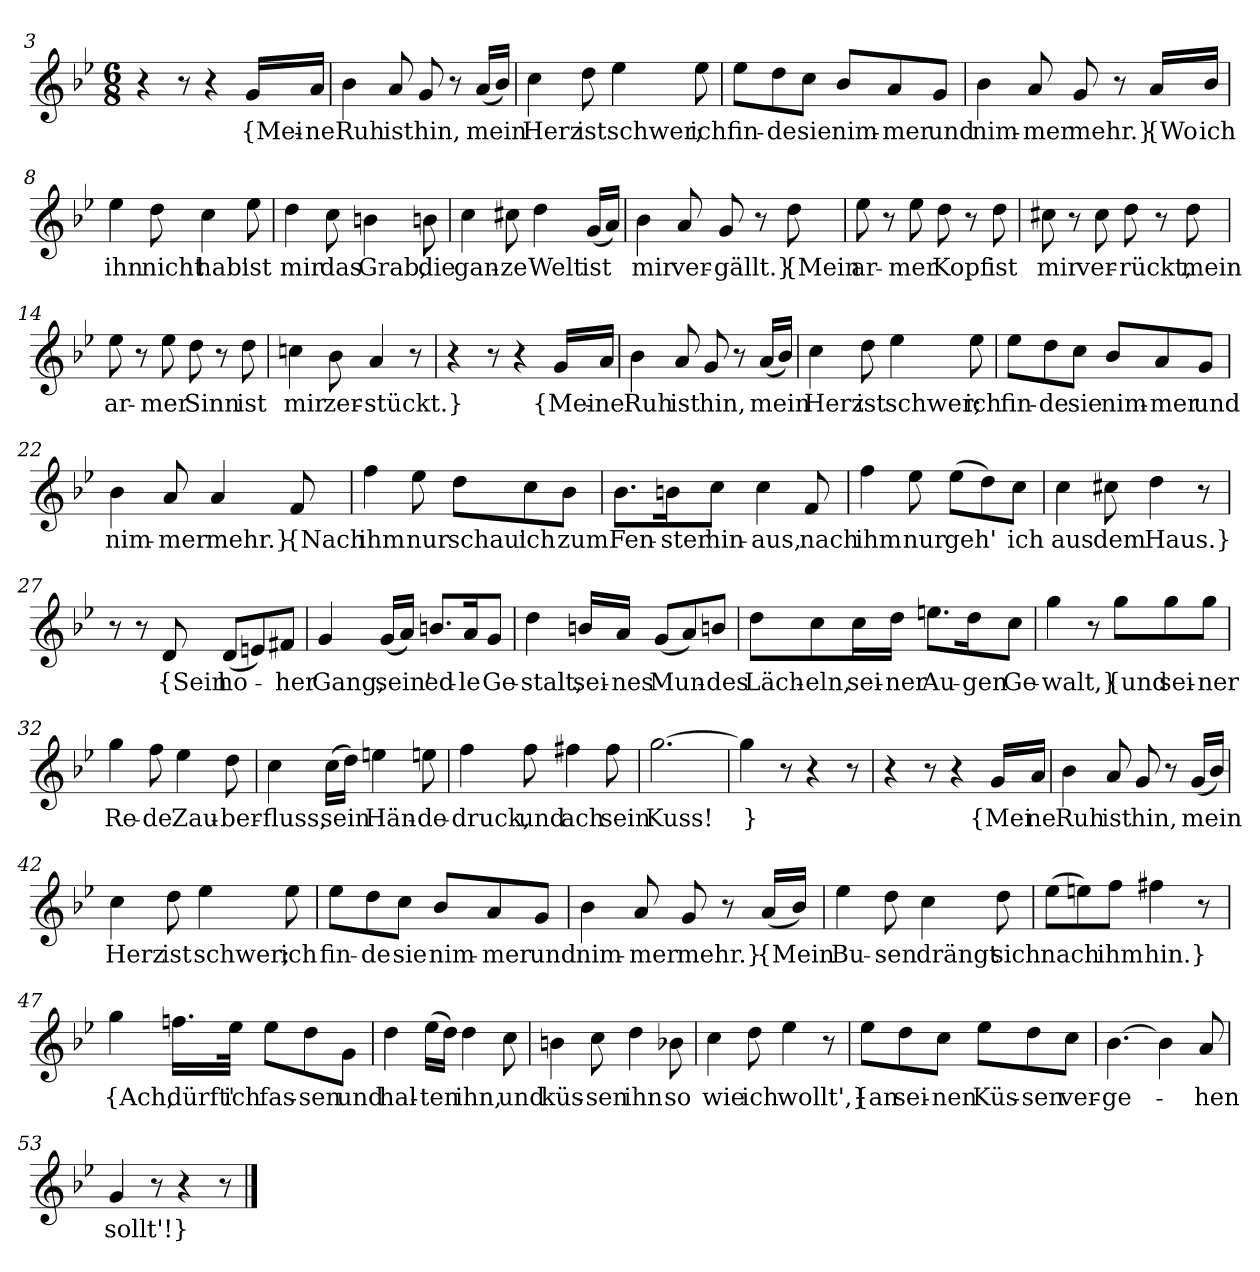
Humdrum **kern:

**kern	**text
*part1	*part1
*staff1	*staff1
*clefG2	*
*k[b-e-]	*
*M6/8	*
=3	=3
4r	.
8r	.
4r	.
16g/LL	{Mei-
16a/JJ	-ne
=4	=4
4b-	Ruh
8a	ist
8g	hin,
8r	.
(16a/LL	mein
16b-/JJ)	.
=5	=5
4cc	Herz
8dd	ist
4ee-	schwer;
8ee-	ich
=6	=6
8ee-\L	fin-
8dd\	-de
8cc\J	sie
8b-/L	nim-
8a/	-mer
8g/J	und
=7	=7
4b-	nim-
8a	-mer
8g	mehr.}
8r	.
16a/LL	{Wo
16b-/JJ	ich
=8	=8
4ee-	ihn
8dd	nicht
4cc	hab'
8ee-	ist
=9	=9
4dd	mir
8cc	das
4bn	Grab,
8bn	die
=10	=10
4cc	gan-
8cc#X	-ze
4dd	Welt
(16g/LL	ist
16a/JJ)	.
=11	=11
4b-	mir
8a	ver-
8g	-gällt.}
8r	.
8dd	{Mein
=12	=12
8ee-	ar-
8r	.
8ee-	-mer
8dd	Kopf
8r	.
8dd	ist
=13	=13
8cc#X	mir
8r	.
8cc#	ver-
8dd	-rückt,
8r	.
8dd	mein
=14	=14
8ee-	ar-
8r	.
8ee-	-mer
8dd	Sinn
8r	.
8dd	ist
=15	=15
4ccn	mir
8b-	zer-
4a	-stückt.}
8r	.
=18	=18
4r	.
8r	.
4r	.
16g/LL	{Mei-
16a/JJ	-ne
=19	=19
4b-	Ruh
8a	ist
8g	hin,
8r	.
(16a/LL	mein
16b-/JJ)	.
=20	=20
4cc	Herz
8dd	ist
4ee-	schwer;
8ee-	ich
=21	=21
8ee-\L	fin-
8dd\	-de
8cc\J	sie
8b-/L	nim-
8a/	-mer
8g/J	und
=22	=22
4b-	nim-
8a	-mer
4a	mehr.}
8f	{Nach
=23	=23
4ff	ihm
8ee-	nur
8dd\L	schau'
8cc\	ich
8b-\J	zum
=24	=24
8.b-\L	Fen-
16bn\K	-ster
8cc\J	hin-
4cc	-aus,
8f	nach
=25	=25
4ff	ihm
8ee-	nur
(8ee-\L	geh'
8dd\)	.
8cc\J	ich
=26	=26
4cc	aus
8cc#X	dem
4dd	Haus.}
8r	.
=27	=27
8r	.
8r	.
8d	{Sein
(8d/L	ho-
8en/)	.
8f#X/J	-her
=28	=28
4g	Gang,
(16g/LL	sein'
16a/JJ)	.
8.bn/L	ed-
16a/K	-le
8g/J	Ge-
=29	=29
4dd	-stalt,
16bn/LL	sei-
16a/JJ	-nes
(8g/L	Mun-
8a/)	.
8bn/J	-des
=30	=30
8dd\L	Läch-
8cc\	-eln,
16cc\L	sei-
16dd\JJ	-ner
8.een\L	Au-
16dd\K	-gen
8cc\J	Ge-
=31	=31
4gg	-walt,}
8r	.
8gg\L	{und
8gg\	sei-
8gg\J	-ner
=32	=32
4gg	Re-
8ff	-de
4ee-	Zau-
8dd	-ber-
=33	=33
4cc	-fluss,
(16cc\LL	sein
16dd\JJ)	.
4een	Hän-
8een	-de-
=34	=34
4ff	-druck,
8ff	und
4ff#X	ach
8ff#	sein
=35	=35
[2.gg	Kuss!
=36	=36
4gg]	}
8r	.
4r	.
8r	.
=40	=40
4r	.
8r	.
4r	.
16g/LL	{Mei
16a/JJ	-ne
=41	=41
4b-	Ruh
8a	ist
8g	hin,
8r	.
(16g/LL	mein
16b-/JJ)	.
=42	=42
4cc	Herz
8dd	ist
4ee-	schwer;
8ee-	ich
=43	=43
8ee-\L	fin-
8dd\	-de
8cc\J	sie
8b-/L	nim-
8a/	-mer
8g/J	und
=44	=44
4b-	nim-
8a	-mer
8g	mehr.}
8r	.
(16a/LL	{Mein
16b-/JJ)	.
=45	=45
4ee-	Bu-
8dd	-sen
4cc	drängt
8dd	sich
=46	=46
(8ee-\L	nach
8een\)	.
8ff\J	ihm
4ff#X	hin.}
8r	.
=47	=47
4gg	{Ach,
16.ffn\LL	dürft'
32ee-\JJk	ich
8ee-\L	fas-
8dd\	-sen
8g\J	und
=48	=48
4dd	hal-
(16ee-\LL	-ten
16dd\JJ)	.
4dd	ihn,
8cc	und
=49	=49
4bn	küs-
8cc	-sen
4dd	ihn
8b-X	so
=50	=50
4cc	wie
8dd	ich
4ee-	wollt',}
8r	.
=51	=51
8ee-\L	{an
8dd\	sei-
8cc\J	-nen
8ee-\L	Küs-
8dd\	-sen
8cc\J	ver-
=52	=52
[4.b-	-ge-
4b-]	.
8a	-hen
=53	=53
4g	sollt'!}
8r	.
4r	.
8r	.
==	==
*-	*-
